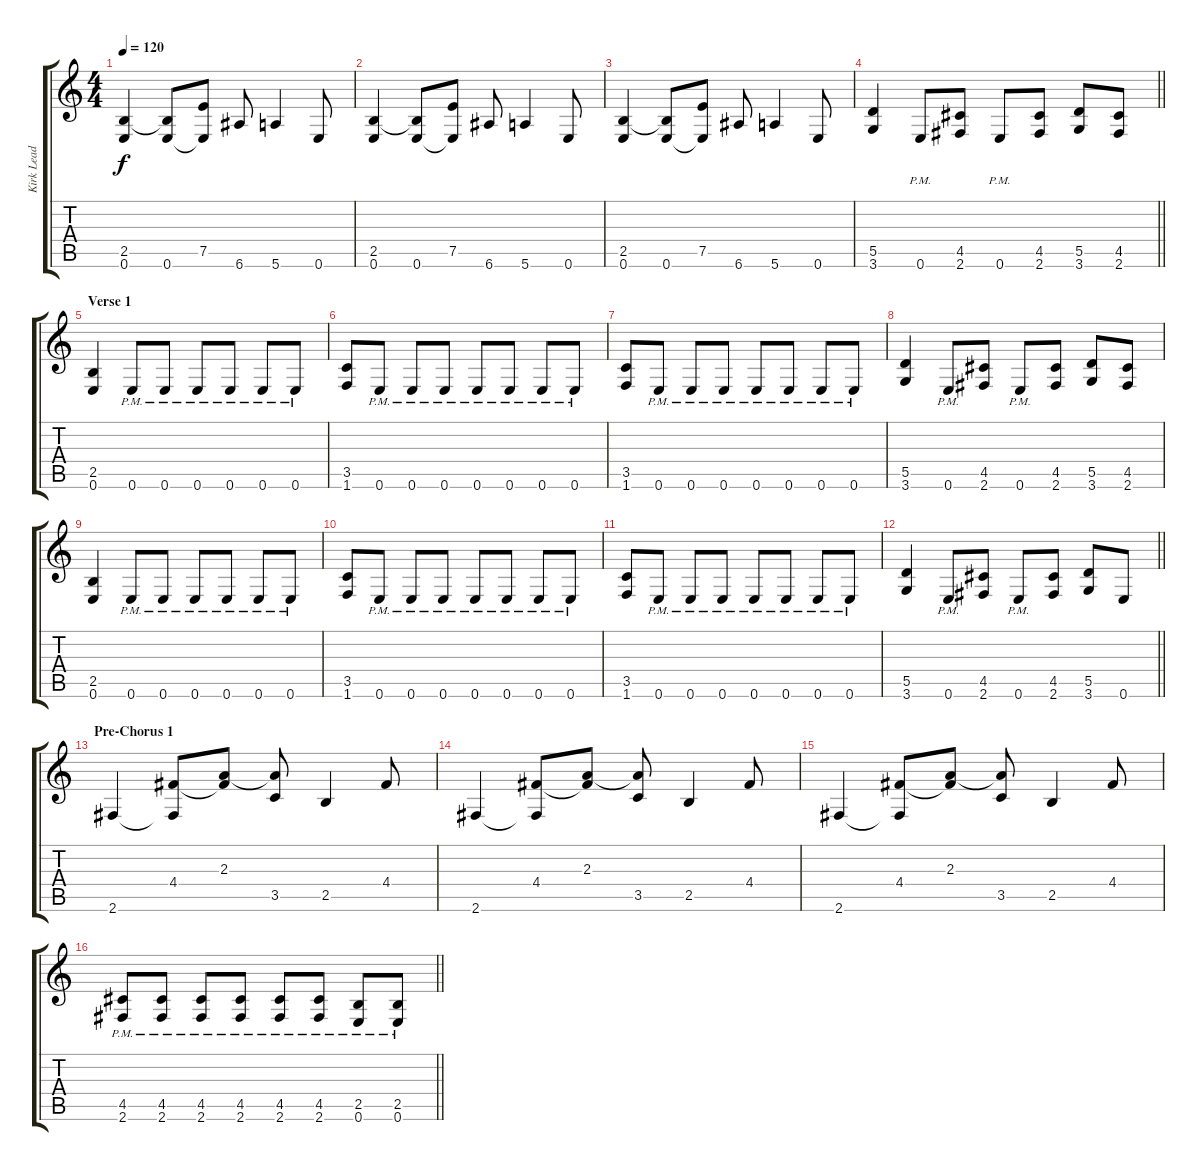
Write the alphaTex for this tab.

\track ("Kirk Lead 2" "Kirk Lead ") {instrument distortionguitar}
\staff {score tabs}
\tuning (E4 B3 G3 D3 A2 E2) {hide}
\ts (4 4)
\tempo 120
\clef g2
\ks c
(2.5 0.6).4{dy f} (2.5{t} 0.6).8 (7.5 0.6{t}).8 6.6.8 5.6.4 0.6.8 |
(2.5 0.6).4 (2.5{t} 0.6).8 (7.5 0.6{t}).8 6.6.8 5.6.4 0.6.8 |
(2.5 0.6).4 (2.5{t} 0.6).8 (7.5 0.6{t}).8 6.6.8 5.6.4 0.6.8 |
\barLineRight lightlight
(5.5 3.6).4 0.6{pm}.8 (4.5 2.6).8 0.6{pm}.8 (4.5 2.6).8 (5.5 3.6).8 (4.5 2.6).8 |
\section ("" "Verse 1")
(2.5 0.6).4 0.6{pm}.8 0.6{pm}.8 0.6{pm}.8 0.6{pm}.8 0.6{pm}.8 0.6{pm}.8 |
(3.5 1.6).8 0.6{pm}.8 0.6{pm}.8 0.6{pm}.8 0.6{pm}.8 0.6{pm}.8 0.6{pm}.8 0.6{pm}.8 |
(3.5 1.6).8 0.6{pm}.8 0.6{pm}.8 0.6{pm}.8 0.6{pm}.8 0.6{pm}.8 0.6{pm}.8 0.6{pm}.8 |
(5.5 3.6).4 0.6{pm}.8 (4.5 2.6).8 0.6{pm}.8 (4.5 2.6).8 (5.5 3.6).8 (4.5 2.6).8 |
(2.5 0.6).4 0.6{pm}.8 0.6{pm}.8 0.6{pm}.8 0.6{pm}.8 0.6{pm}.8 0.6{pm}.8 |
(3.5 1.6).8 0.6{pm}.8 0.6{pm}.8 0.6{pm}.8 0.6{pm}.8 0.6{pm}.8 0.6{pm}.8 0.6{pm}.8 |
(3.5 1.6).8 0.6{pm}.8 0.6{pm}.8 0.6{pm}.8 0.6{pm}.8 0.6{pm}.8 0.6{pm}.8 0.6{pm}.8 |
\barLineRight lightlight
(5.5 3.6).4 0.6{pm}.8 (4.5 2.6).8 0.6{pm}.8 (4.5 2.6).8 (5.5 3.6).8 0.6.8 |
\section ("" "Pre-Chorus 1")
2.6.4 (4.4 2.6{t}).8 (2.3 4.4{t}).8 (2.3{t} 3.5).8 2.5.4 4.4.8 |
2.6.4 (4.4 2.6{t}).8 (2.3 4.4{t}).8 (2.3{t} 3.5).8 2.5.4 4.4.8 |
2.6.4 (4.4 2.6{t}).8 (2.3 4.4{t}).8 (2.3{t} 3.5).8 2.5.4 4.4.8 |
\barLineRight lightlight
(4.5 2.6{pm}).8 (4.5 2.6{pm}).8 (4.5 2.6{pm}).8 (4.5 2.6{pm}).8 (4.5 2.6{pm}).8 (4.5 2.6{pm}).8 (2.5 0.6{pm}).8 (2.5 0.6{pm}).8
